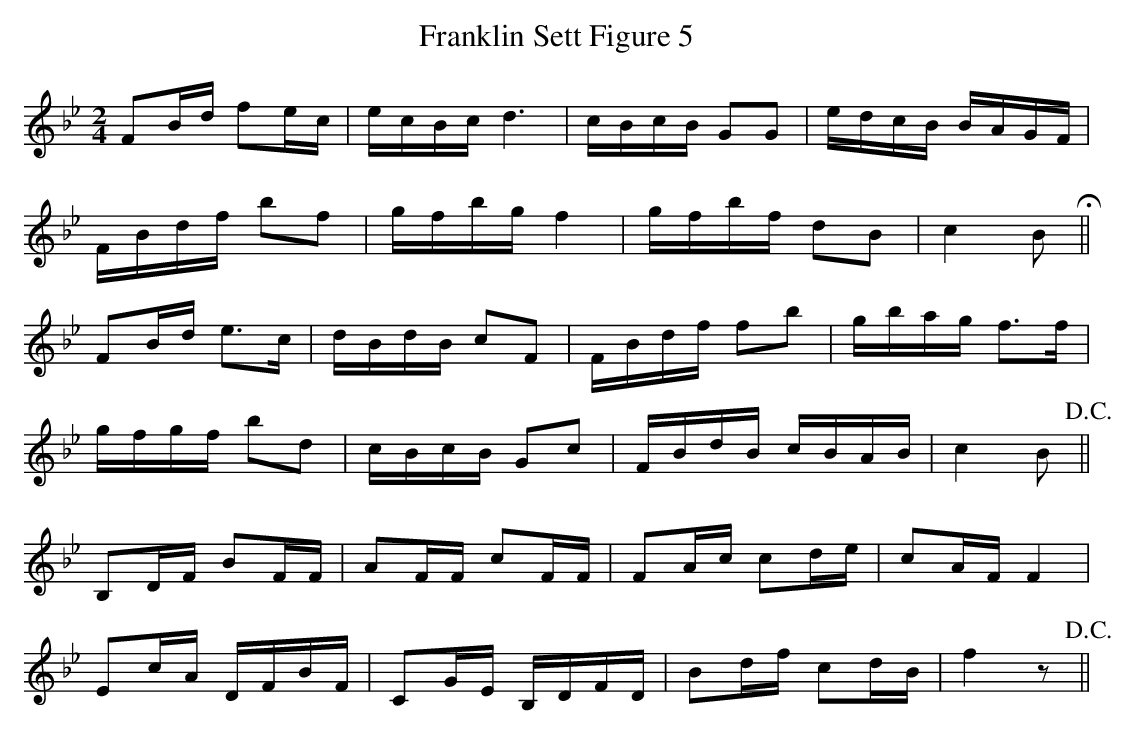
X:1
T:Franklin Sett Figure 5
M:2/4
L:1/8
K:Bb
FB/d/ fe/c/|e/c/B/c/ d3|c/B/c/B/ GG|e/d/c/B/ B/A/G/F/|
F/B/d/f/ bf|g/f/b/g/ f2|g/f/b/f/ dB|c2B!fermata!||
FB/d/ e>c|d/B/d/B/ cF|F/B/d/f/ fb|g/b/a/g/ f>f|
g/f/g/f/ bd|c/B/c/B/ Gc|F/B/d/B/ c/B/A/B/|c2B!D.C.!||
B,D/F/ BF/F/|AF/F/ cF/F/|FA/c/ cd/e/|cA/F/ F2|
Ec/A/ D/F/B/F/|CG/E/ B,/D/F/D/|Bd/f/ cd/B/|f2 z!D.C.!||
